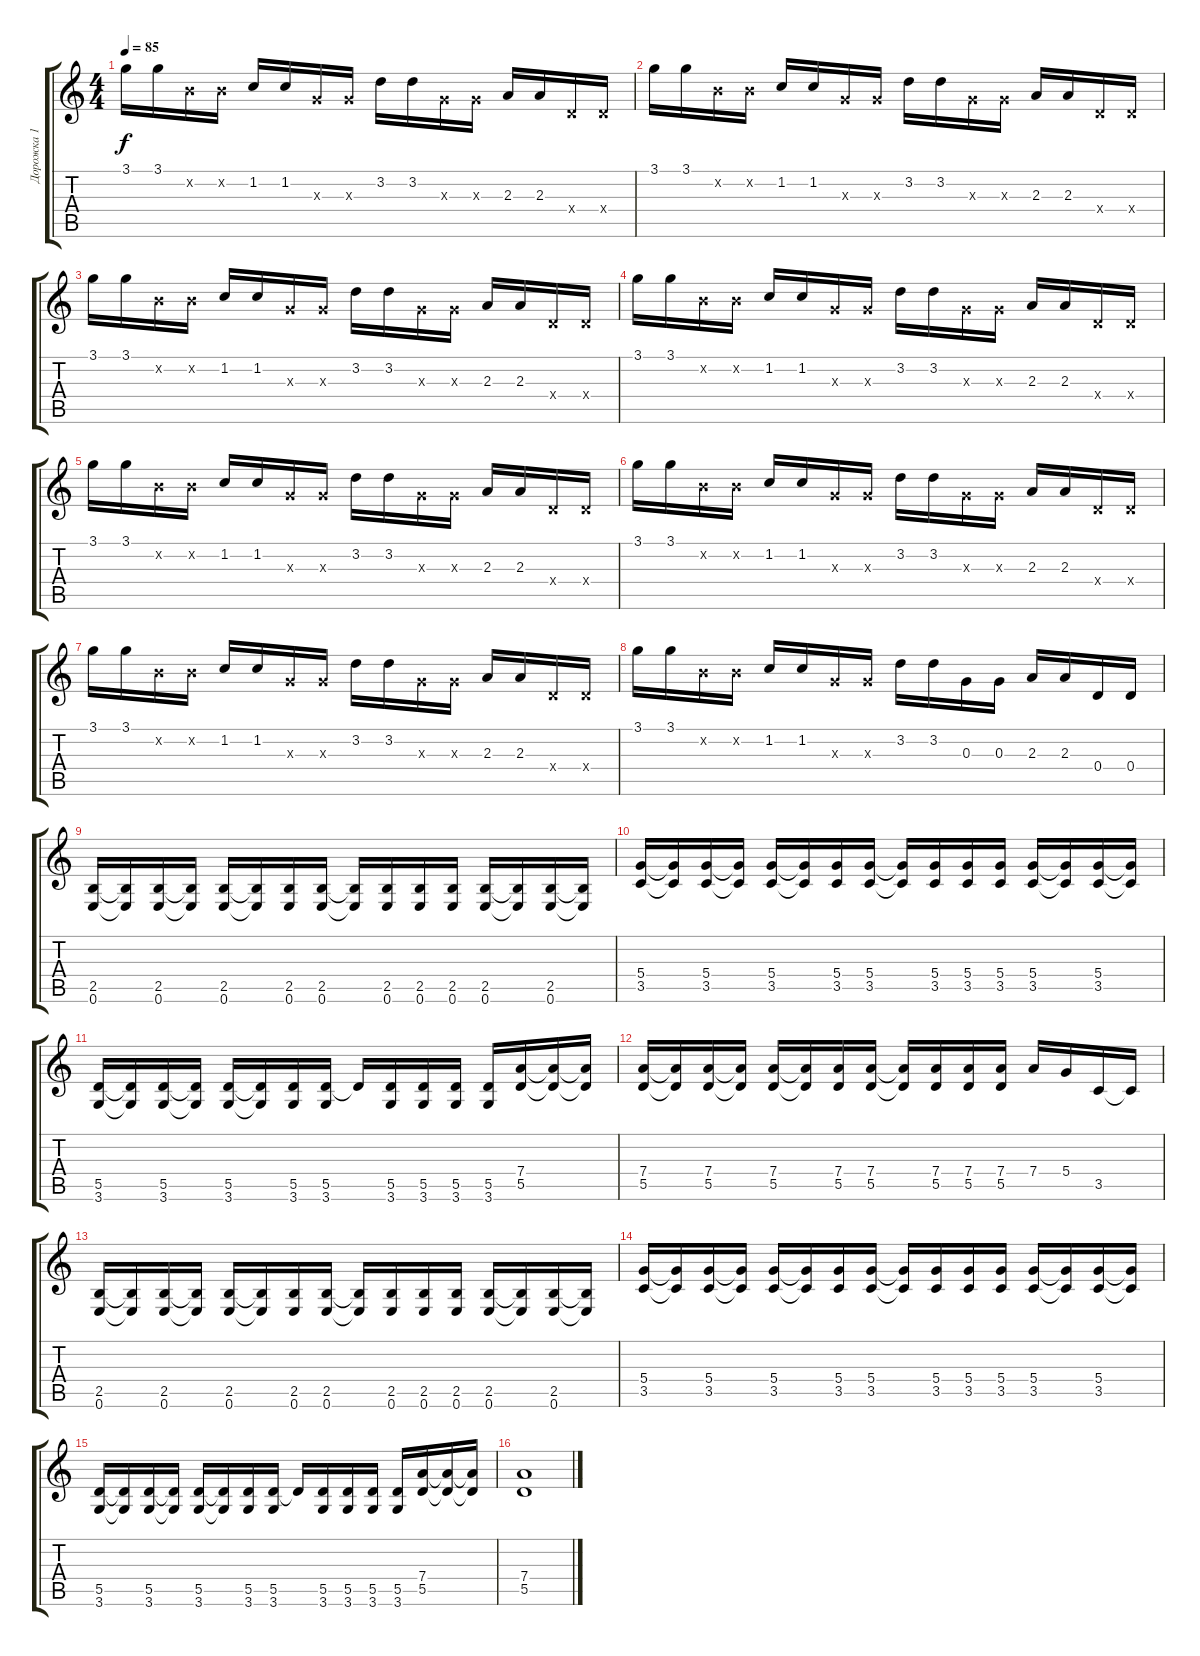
\track ("Дорожка 1" "Дорожка 1") {instrument overdrivenguitar}
\staff {score tabs}
\tuning (E4 B3 G3 D3 A2 E2) {hide}
\ts (4 4)
\tempo 85
\clef g2
\ks c
3.1.16{dy f} 3.1.16 0.2{x}.16 0.2{x}.16 1.2.16 1.2.16 0.3{x}.16 0.3{x}.16 3.2.16 3.2.16 0.3{x}.16 0.3{x}.16 2.3.16 2.3.16 0.4{x}.16 0.4{x}.16 |
3.1.16 3.1.16 0.2{x}.16 0.2{x}.16 1.2.16 1.2.16 0.3{x}.16 0.3{x}.16 3.2.16 3.2.16 0.3{x}.16 0.3{x}.16 2.3.16 2.3.16 0.4{x}.16 0.4{x}.16 |
3.1.16 3.1.16 0.2{x}.16 0.2{x}.16 1.2.16 1.2.16 0.3{x}.16 0.3{x}.16 3.2.16 3.2.16 0.3{x}.16 0.3{x}.16 2.3.16 2.3.16 0.4{x}.16 0.4{x}.16 |
3.1.16 3.1.16 0.2{x}.16 0.2{x}.16 1.2.16 1.2.16 0.3{x}.16 0.3{x}.16 3.2.16 3.2.16 0.3{x}.16 0.3{x}.16 2.3.16 2.3.16 0.4{x}.16 0.4{x}.16 |
3.1.16 3.1.16 0.2{x}.16 0.2{x}.16 1.2.16 1.2.16 0.3{x}.16 0.3{x}.16 3.2.16 3.2.16 0.3{x}.16 0.3{x}.16 2.3.16 2.3.16 0.4{x}.16 0.4{x}.16 |
3.1.16 3.1.16 0.2{x}.16 0.2{x}.16 1.2.16 1.2.16 0.3{x}.16 0.3{x}.16 3.2.16 3.2.16 0.3{x}.16 0.3{x}.16 2.3.16 2.3.16 0.4{x}.16 0.4{x}.16 |
3.1.16 3.1.16 0.2{x}.16 0.2{x}.16 1.2.16 1.2.16 0.3{x}.16 0.3{x}.16 3.2.16 3.2.16 0.3{x}.16 0.3{x}.16 2.3.16 2.3.16 0.4{x}.16 0.4{x}.16 |
3.1.16 3.1.16 0.2{x}.16 0.2{x}.16 1.2.16 1.2.16 0.3{x}.16 0.3{x}.16 3.2.16 3.2.16 0.3.16 0.3.16 2.3.16 2.3.16 0.4.16 0.4.16 |
(2.5 0.6).16 (2.5{t} 0.6{t}).16 (2.5 0.6).16 (2.5{t} 0.6{t}).16 (2.5 0.6).16 (2.5{t} 0.6{t}).16 (2.5 0.6).16 (2.5 0.6).16 (2.5{t} 0.6{t}).16 (2.5 0.6).16 (2.5 0.6).16 (2.5 0.6).16 (2.5 0.6).16 (2.5{t} 0.6{t}).16 (2.5 0.6).16 (2.5{t} 0.6{t}).16 |
(5.4 3.5).16 (5.4{t} 3.5{t}).16 (5.4 3.5).16 (5.4{t} 3.5{t}).16 (5.4 3.5).16 (5.4{t} 3.5{t}).16 (5.4 3.5).16 (5.4 3.5).16 (5.4{t} 3.5{t}).16 (5.4 3.5).16 (5.4 3.5).16 (5.4 3.5).16 (5.4 3.5).16 (5.4{t} 3.5{t}).16 (5.4 3.5).16 (5.4{t} 3.5{t}).16 |
(5.5 3.6).16 (5.5{t} 3.6{t}).16 (5.5 3.6).16 (5.5{t} 3.6{t}).16 (5.5 3.6).16 (5.5{t} 3.6{t}).16 (5.5 3.6).16 (5.5 3.6).16 5.5{t}.16 (5.5 3.6).16 (5.5 3.6).16 (5.5 3.6).16 (5.5 3.6).16 (7.4 5.5).16 (7.4{t} 5.5{t}).16 (7.4{t} 5.5{t}).16 |
(7.4 5.5).16 (7.4{t} 5.5{t}).16 (7.4 5.5).16 (7.4{t} 5.5{t}).16 (7.4 5.5).16 (7.4{t} 5.5{t}).16 (7.4 5.5).16 (7.4 5.5).16 (7.4{t} 5.5{t}).16 (7.4 5.5).16 (7.4 5.5).16 (7.4 5.5).16 7.4.16 5.4.16 3.5.16 3.5{t}.16 |
(2.5 0.6).16 (2.5{t} 0.6{t}).16 (2.5 0.6).16 (2.5{t} 0.6{t}).16 (2.5 0.6).16 (2.5{t} 0.6{t}).16 (2.5 0.6).16 (2.5 0.6).16 (2.5{t} 0.6{t}).16 (2.5 0.6).16 (2.5 0.6).16 (2.5 0.6).16 (2.5 0.6).16 (2.5{t} 0.6{t}).16 (2.5 0.6).16 (2.5{t} 0.6{t}).16 |
(5.4 3.5).16 (5.4{t} 3.5{t}).16 (5.4 3.5).16 (5.4{t} 3.5{t}).16 (5.4 3.5).16 (5.4{t} 3.5{t}).16 (5.4 3.5).16 (5.4 3.5).16 (5.4{t} 3.5{t}).16 (5.4 3.5).16 (5.4 3.5).16 (5.4 3.5).16 (5.4 3.5).16 (5.4{t} 3.5{t}).16 (5.4 3.5).16 (5.4{t} 3.5{t}).16 |
(5.5 3.6).16 (5.5{t} 3.6{t}).16 (5.5 3.6).16 (5.5{t} 3.6{t}).16 (5.5 3.6).16 (5.5{t} 3.6{t}).16 (5.5 3.6).16 (5.5 3.6).16 5.5{t}.16 (5.5 3.6).16 (5.5 3.6).16 (5.5 3.6).16 (5.5 3.6).16 (7.4 5.5).16 (7.4{t} 5.5{t}).16 (7.4{t} 5.5{t}).16 |
(7.4 5.5).1
